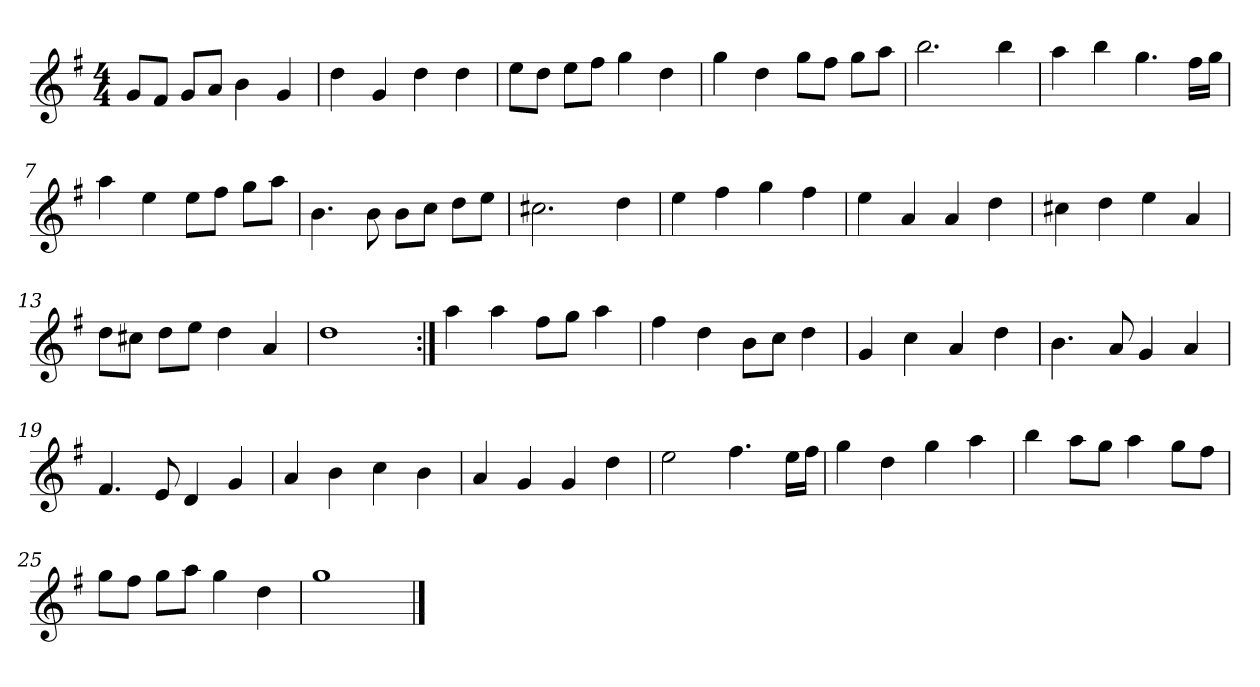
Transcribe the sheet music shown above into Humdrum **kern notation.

**kern
*part1
*staff1
*clefG2
*k[f#]
*G:
*M4/4
*MM120
=1
8g/L
8f#/J
8g/L
8a/J
4b
4g
=2
4dd
4g
4dd
4dd
=3
8ee\L
8dd\J
8ee\L
8ff#\J
4gg
4dd
=4
4gg
4dd
8gg\L
8ff#\J
8gg\L
8aa\J
=5
2.bb
4bb
=6
4aa
4bb
4.gg
16ff#\LL
16gg\JJ
=7
4aa
4ee
8ee\L
8ff#\J
8gg\L
8aa\J
=8
4.b
8b
8b\L
8cc\J
8dd\L
8ee\J
=9
2.cc#X
4dd
=10
4ee
4ff#
4gg
4ff#
=11
4ee
4a
4a
4dd
=12
4cc#X
4dd
4ee
4a
=13
8dd\L
8cc#X\J
8dd\L
8ee\J
4dd
4a
=14
1dd
=15:|!
4aa
4aa
8ff#\L
8gg\J
4aa
=16
4ff#
4dd
8b\L
8cc\J
4dd
=17
4g
4cc
4a
4dd
=18
4.b
8a
4g
4a
=19
4.f#
8e
4d
4g
=20
4a
4b
4cc
4b
=21
4a
4g
4g
4dd
=22
2ee
4.ff#
16ee\LL
16ff#\JJ
=23
4gg
4dd
4gg
4aa
=24
4bb
8aa\L
8gg\J
4aa
8gg\L
8ff#\J
=25
8gg\L
8ff#\J
8gg\L
8aa\J
4gg
4dd
=26
1gg
==
*-
